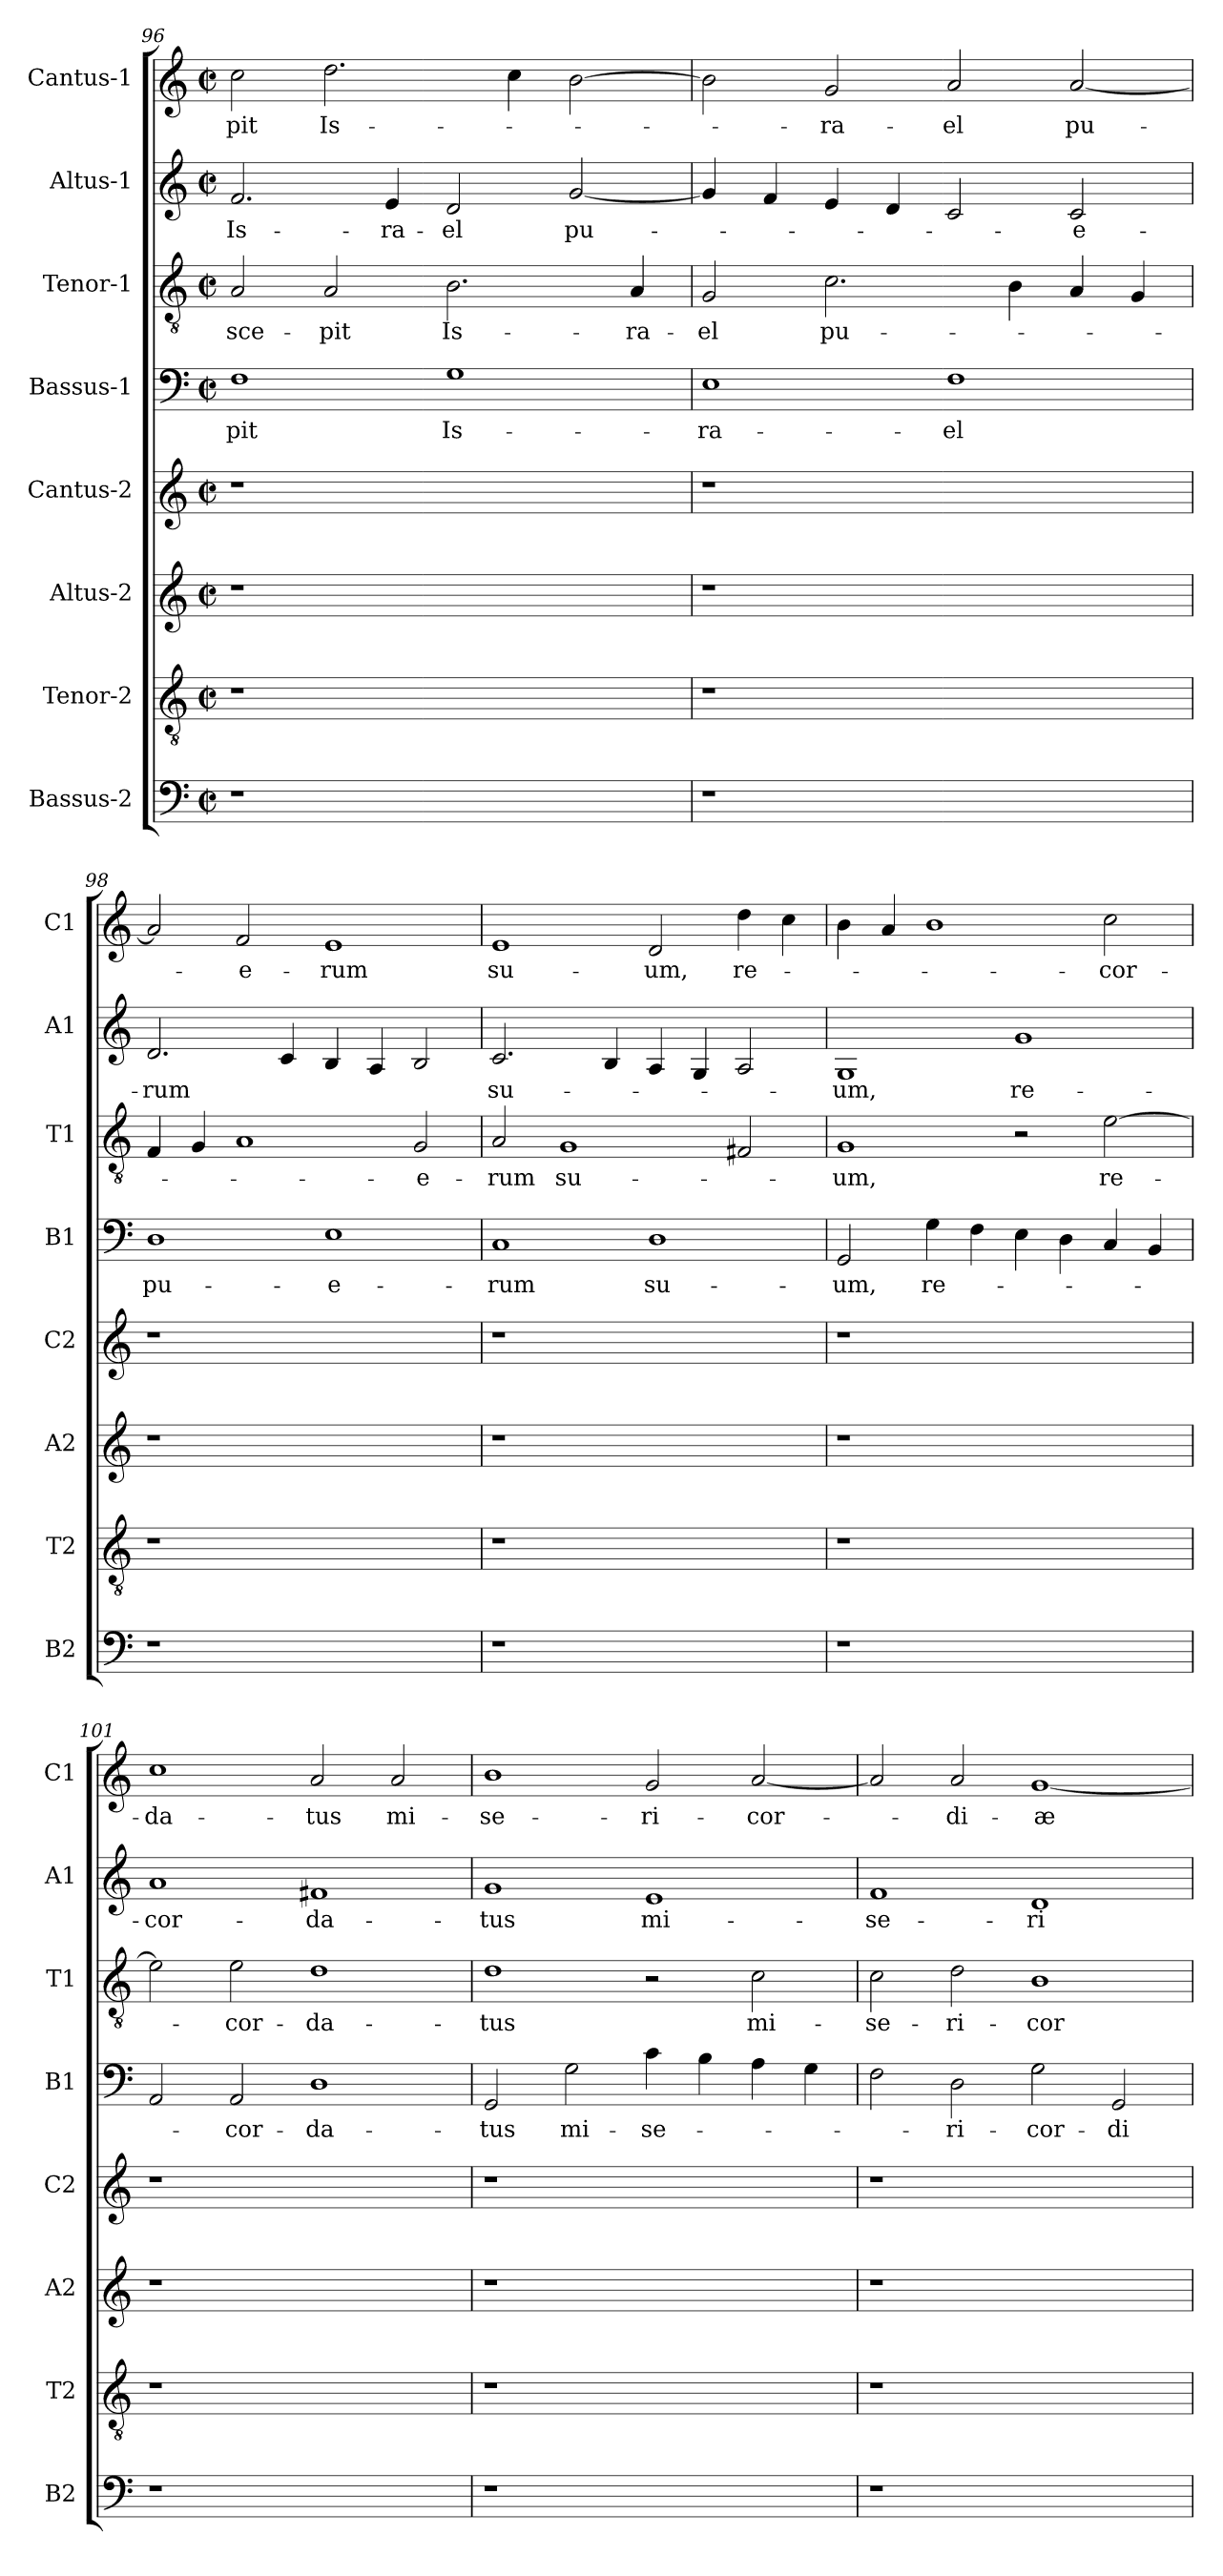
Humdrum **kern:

**kern	**kern	**kern	**kern	**kern	**text	**kern	**text	**kern	**text	**kern	**text
*part8	*part7	*part6	*part5	*part4	*part4	*part3	*part3	*part2	*part2	*part1	*part1
*staff8	*staff7	*staff6	*staff5	*staff4	*staff4	*staff3	*staff3	*staff2	*staff2	*staff1	*staff1
*I"Bassus-2	*I"Tenor-2	*I"Altus-2	*I"Cantus-2	*I"Bassus-1	*	*I"Tenor-1	*	*I"Altus-1	*	*I"Cantus-1	*
*I'B2	*I'T2	*I'A2	*I'C2	*I'B1	*	*I'T1	*	*I'A1	*	*I'C1	*
*clefF4	*clefGv2	*clefG2	*clefG2	*clefF4	*	*clefGv2	*	*clefG2	*	*clefG2	*
*k[]	*k[]	*k[]	*k[]	*k[]	*	*k[]	*	*k[]	*	*k[]	*
*C:	*C:	*C:	*C:	*C:	*	*C:	*	*C:	*	*C:	*
*M2/2	*M2/2	*M2/2	*M2/2	*M2/2	*	*M2/2	*	*M2/2	*	*M2/2	*
*met(c|)	*met(c|)	*met(c|)	*met(c|)	*met(c|)	*	*met(c|)	*	*met(c|)	*	*met(c|)	*
=96	=96	=96	=96	=96	=96	=96	=96	=96	=96	=96	=96
!	!	!	!	!	!LO:LY:b	!	!LO:LY:b	!	!LO:LY:b	!	!LO:LY:b
1r	1r	1r	1r	1F	-pit	2A/	-sce-	2.f/	Is-	2cc\	-pit
!	!	!	!	!	!	!	!LO:LY:b	!	!	!	!LO:LY:b
.	.	.	.	.	.	2A/	-pit	.	.	2.dd\	Is-
!	!	!	!	!	!	!	!	!	!LO:LY:b	!	!
.	.	.	.	.	.	.	.	4e/	-ra-	.	.
!	!	!	!	!	!LO:LY:b	!	!LO:LY:b	!	!LO:LY:b	!	!
1ryy	1ryy	1ryy	1ryy	1G	Is-	2.B\	Is-	2d/	-el	.	.
.	.	.	.	.	.	.	.	.	.	4cc\	.
!	!	!	!	!	!	!	!	!	!LO:LY:b	!	!
.	.	.	.	.	.	.	.	[2g/	pu-	[2b\	.
!	!	!	!	!	!	!	!LO:LY:b	!	!	!	!
.	.	.	.	.	.	4A/	-ra-	.	.	.	.
=97	=97	=97	=97	=97	=97	=97	=97	=97	=97	=97	=97
!	!	!	!	!	!LO:LY:b	!	!LO:LY:b	!	!	!	!
1r	1r	1r	1r	1E	-ra-	2G/	-el	4g/]	.	2b\]	.
.	.	.	.	.	.	.	.	4f/	.	.	.
!	!	!	!	!	!	!	!LO:LY:b	!	!	!	!LO:LY:b
.	.	.	.	.	.	2.c\	pu-	4e/	.	2g/	-ra-
.	.	.	.	.	.	.	.	4d/	.	.	.
!	!	!	!	!	!LO:LY:b	!	!	!	!	!	!LO:LY:b
1ryy	1ryy	1ryy	1ryy	1F	-el	.	.	2c/	.	2a/	-el
.	.	.	.	.	.	4B\	.	.	.	.	.
!	!	!	!	!	!	!	!	!	!LO:LY:b	!	!LO:LY:b
.	.	.	.	.	.	4A/	.	2c/	-e-	[2a/	pu-
.	.	.	.	.	.	4G/	.	.	.	.	.
=98	=98	=98	=98	=98	=98	=98	=98	=98	=98	=98	=98
!	!	!	!	!	!LO:LY:b	!	!	!	!LO:LY:b	!	!
1r	1r	1r	1r	1D	pu-	4F/	.	2.d/	-rum	2a/]	.
.	.	.	.	.	.	4G/	.	.	.	.	.
!	!	!	!	!	!	!	!	!	!	!	!LO:LY:b
.	.	.	.	.	.	1A	.	.	.	2f/	-e-
.	.	.	.	.	.	.	.	4c/	.	.	.
!	!	!	!	!	!LO:LY:b	!	!	!	!	!	!LO:LY:b
1ryy	1ryy	1ryy	1ryy	1E	-e-	.	.	4B/	.	1e	-rum
.	.	.	.	.	.	.	.	4A/	.	.	.
!	!	!	!	!	!	!	!LO:LY:b	!	!	!	!
.	.	.	.	.	.	2G/	-e-	2B/	.	.	.
=99	=99	=99	=99	=99	=99	=99	=99	=99	=99	=99	=99
!	!	!	!	!	!LO:LY:b	!	!LO:LY:b	!	!LO:LY:b	!	!LO:LY:b
1r	1r	1r	1r	1C	-rum	2A/	-rum	2.c/	su-	1e	su-
!	!	!	!	!	!	!	!LO:LY:b	!	!	!	!
.	.	.	.	.	.	1G	su-	.	.	.	.
.	.	.	.	.	.	.	.	4B/	.	.	.
!	!	!	!	!	!LO:LY:b	!	!	!	!	!	!LO:LY:b
1ryy	1ryy	1ryy	1ryy	1D	su-	.	.	4A/	.	2d/	-um,
.	.	.	.	.	.	.	.	4G/	.	.	.
!	!	!	!	!	!	!	!	!	!	!	!LO:LY:b
.	.	.	.	.	.	2F#X/	.	2A/	.	4dd\	re-
.	.	.	.	.	.	.	.	.	.	4cc\	.
=100	=100	=100	=100	=100	=100	=100	=100	=100	=100	=100	=100
!	!	!	!	!	!LO:LY:b	!	!LO:LY:b	!	!LO:LY:b	!	!
1r	1r	1r	1r	2GG/	-um,	1G	-um,	1G	-um,	4b\	.
.	.	.	.	.	.	.	.	.	.	4a/	.
!	!	!	!	!	!LO:LY:b	!	!	!	!	!	!
.	.	.	.	4G\	re-	.	.	.	.	1b	.
.	.	.	.	4F\	.	.	.	.	.	.	.
!	!	!	!	!	!	!	!	!	!LO:LY:b	!	!
1ryy	1ryy	1ryy	1ryy	4E\	.	2r	.	1g	re-	.	.
.	.	.	.	4D\	.	.	.	.	.	.	.
!	!	!	!	!	!	!	!LO:LY:b	!	!	!	!LO:LY:b
.	.	.	.	4C/	.	[2e\	re-	.	.	2cc\	-cor-
.	.	.	.	4BB/	.	.	.	.	.	.	.
!!LO:LB:g=z
=101	=101	=101	=101	=101	=101	=101	=101	=101	=101	=101	=101
!	!	!	!	!	!	!	!	!	!LO:LY:b	!	!LO:LY:b
1r	1r	1r	1r	2AA/	.	2e\]	.	1a	-cor-	1cc	-da-
!	!	!	!	!	!LO:LY:b	!	!LO:LY:b	!	!	!	!
.	.	.	.	2AA/	-cor-	2e\	-cor-	.	.	.	.
!	!	!	!	!	!LO:LY:b	!	!LO:LY:b	!	!LO:LY:b	!	!LO:LY:b
1ryy	1ryy	1ryy	1ryy	1D	-da-	1d	-da-	1f#X	-da-	2a/	-tus
!	!	!	!	!	!	!	!	!	!	!	!LO:LY:b
.	.	.	.	.	.	.	.	.	.	2a/	mi-
=102	=102	=102	=102	=102	=102	=102	=102	=102	=102	=102	=102
!	!	!	!	!	!LO:LY:b	!	!LO:LY:b	!	!LO:LY:b	!	!LO:LY:b
1r	1r	1r	1r	2GG/	-tus	1d	-tus	1g	-tus	1b	-se-
!	!	!	!	!	!LO:LY:b	!	!	!	!	!	!
.	.	.	.	2G\	mi-	.	.	.	.	.	.
!	!	!	!	!	!LO:LY:b	!	!	!	!LO:LY:b	!	!LO:LY:b
1ryy	1ryy	1ryy	1ryy	4c\	-se-	2r	.	1e	mi-	2g/	-ri-
.	.	.	.	4B\	.	.	.	.	.	.	.
!	!	!	!	!	!	!	!LO:LY:b	!	!	!	!LO:LY:b
.	.	.	.	4A\	.	2c\	mi-	.	.	[2a/	-cor-
.	.	.	.	4G\	.	.	.	.	.	.	.
=103	=103	=103	=103	=103	=103	=103	=103	=103	=103	=103	=103
!	!	!	!	!	!	!	!LO:LY:b	!	!LO:LY:b	!	!
1r	1r	1r	1r	2F\	.	2c\	-se-	1f	-se-	2a/]	.
!	!	!	!	!	!LO:LY:b	!	!LO:LY:b	!	!	!	!LO:LY:b
.	.	.	.	2D\	-ri-	2d\	-ri-	.	.	2a/	-di-
!	!	!	!	!	!LO:LY:b	!	!LO:LY:b	!	!LO:LY:b	!	!LO:LY:b
1ryy	1ryy	1ryy	1ryy	2G\	-cor-	1B	-cor-	1d	-ri-	[1g	-æ
!	!	!	!	!	!LO:LY:b	!	!	!	!	!	!
.	.	.	.	2GG/	-di-	.	.	.	.	.	.
=	=	=	=	=	=	=	=	=	=	=	=
*-	*-	*-	*-	*-	*-	*-	*-	*-	*-	*-	*-
